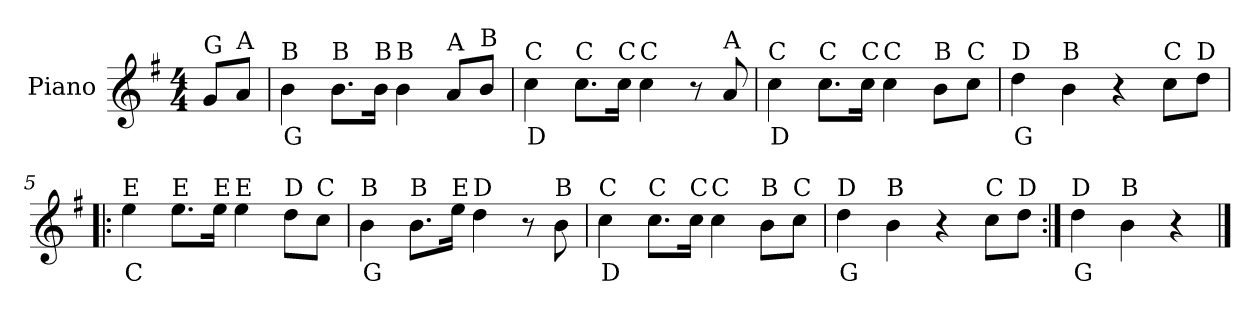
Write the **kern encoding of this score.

**kern	**text
*part1	*part1
*staff1	*staff1
*I"Piano	*
*I'Pno.	*
*clefG2	*
*k[f#]	*
*M4/4	*
=	=
!LO:TX:a:t=G	!
8g/L	.
!LO:TX:a:t=A	!
8a/J	.
=1	=1
!LO:TX:a:t=B	!
!	!LO:LY:b
4b\	G
!LO:TX:a:t=B	!
8.b\L	.
!LO:TX:a:t=B	!
16b\Jk	.
!LO:TX:a:t=B	!
4b\	.
!LO:TX:a:t=A	!
8a/L	.
!LO:TX:a:t=B	!
8b/J	.
=2	=2
!LO:TX:a:t=C	!
!	!LO:LY:b
4cc\	D
!LO:TX:a:t=C	!
8.cc\L	.
!LO:TX:a:t=C	!
16cc\Jk	.
!LO:TX:a:t=C	!
4cc\	.
8r	.
!LO:TX:a:t=A	!
8a/	.
=3	=3
!LO:TX:a:t=C	!
!	!LO:LY:b
4cc\	D
!LO:TX:a:t=C	!
8.cc\L	.
!LO:TX:a:t=C	!
16cc\Jk	.
!LO:TX:a:t=C	!
4cc\	.
!LO:TX:a:t=B	!
8b\L	.
!LO:TX:a:t=C	!
8cc\J	.
=4	=4
!LO:TX:a:t=D	!
!	!LO:LY:b
4dd\	G
!LO:TX:a:t=B	!
4b\	.
4r	.
!LO:TX:a:t=C	!
8cc\L	.
!LO:TX:a:t=D	!
8dd\J	.
!!LO:LB:g=z
=5!|:	=5!|:
!LO:TX:a:t=E	!
!	!LO:LY:b
4ee\	C
!LO:TX:a:t=E	!
8.ee\L	.
!LO:TX:a:t=E	!
16ee\Jk	.
!LO:TX:a:t=E	!
4ee\	.
!LO:TX:a:t=D	!
8dd\L	.
!LO:TX:a:t=C	!
8cc\J	.
=6	=6
!LO:TX:a:t=B	!
!	!LO:LY:b
4b\	G
!LO:TX:a:t=B	!
8.b\L	.
!LO:TX:a:t=E	!
16ee\Jk	.
!LO:TX:a:t=D	!
4dd\	.
8r	.
!LO:TX:a:t=B	!
8b\	.
=7	=7
!LO:TX:a:t=C	!
!	!LO:LY:b
4cc\	D
!LO:TX:a:t=C	!
8.cc\L	.
!LO:TX:a:t=C	!
16cc\Jk	.
!LO:TX:a:t=C	!
4cc\	.
!LO:TX:a:t=B	!
8b\L	.
!LO:TX:a:t=C	!
8cc\J	.
=8	=8
!LO:TX:a:t=D	!
!	!LO:LY:b
4dd\	G
!LO:TX:a:t=B	!
4b\	.
4r	.
!LO:TX:a:t=C	!
8cc\L	.
!LO:TX:a:t=D	!
8dd\J	.
=9:|!	=9:|!
!LO:TX:a:t=D	!
!	!LO:LY:b
4dd\	G
!LO:TX:a:t=B	!
4b\	.
4r	.
==	==
*-	*-
